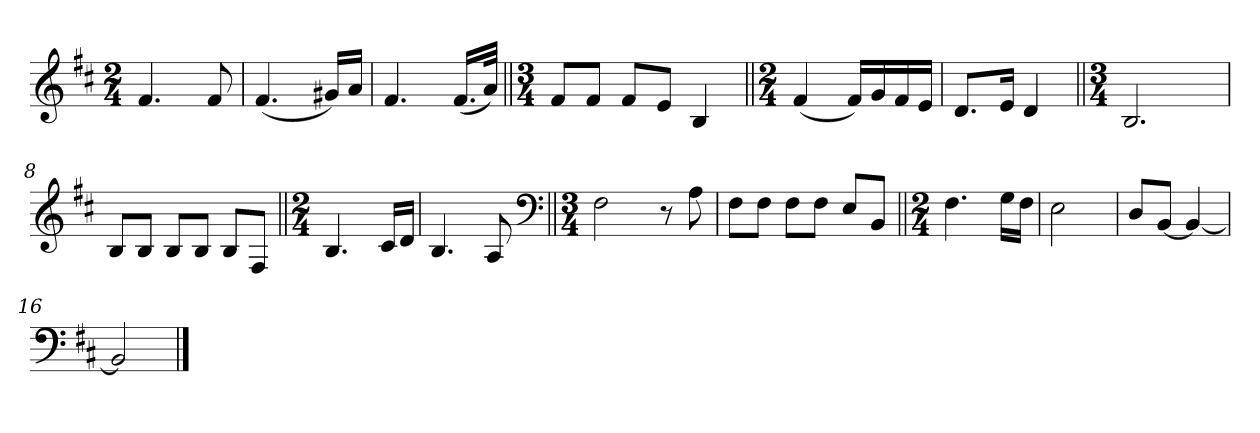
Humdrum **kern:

**kern
*part1
*staff1
*clefG2
*k[f#c#]
*M2/4
=1
4.f#/
8f#/
=2
(4.f#/
16g#X/LL)
16a/JJ
=3
4.f#/
(16.f#/LL
32a/JJk)
=4||
*M3/4
8f#/L
8f#/J
8f#/L
8e/J
4B/
=5||
*M2/4
(4f#/
16f#/LL)
16g/
16f#/
16e/JJ
=6
8.d/L
16e/Jk
4d/
=7||
*M3/4
2.B/
=8
8B/L
8B/J
8B/L
8B/J
8B/L
8F#/J
=9||
*M2/4
4.B/
16c#/LL
16d/JJ
=10
4.B/
8A/
*clefF4
=11||
*M3/4
2F#\
8r
8A\
=12
8F#\L
8F#\J
8F#\L
8F#\J
8E/L
8BB/J
=13||
*M2/4
4.F#\
16G\LL
16F#\JJ
=14
2E\
=15
8D/L
[8BB/J
4BB/_
=16
2BB/]
==
*-
